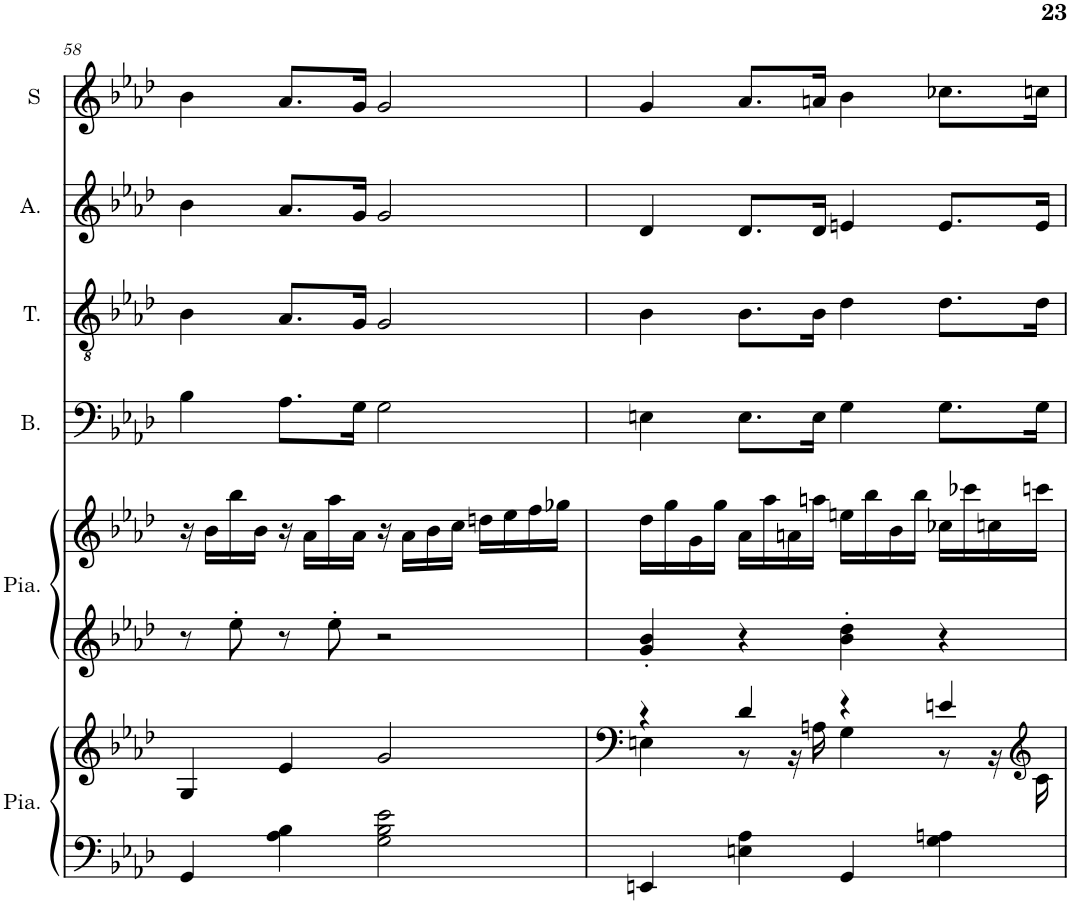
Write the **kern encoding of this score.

**kern	**kern	**kern	**kern	**kern	**kern	**kern	**kern
*part6	*part6	*part5	*part5	*part4	*part3	*part2	*part1
*staff8	*staff7	*staff6	*staff5	*staff4	*staff3	*staff2	*staff1
*I"Piano, main gauche	*	*I"Piano, main droite	*	*I"Basse	*I"Ténor	*I"Alto	*I"Soprano
*I'Pia.	*	*I'Pia.	*	*I'B.	*I'T.	*I'A.	*I'S
!!LO:PB:g=z
*clefG2	*clefG2	*clefG2	*clefG2	*clefF4	*clefGv2	*clefG2	*clefG2
*k[b-e-a-d-]	*k[b-e-a-d-]	*k[b-e-a-d-]	*k[b-e-a-d-]	*k[b-e-a-d-]	*k[b-e-a-d-]	*k[b-e-a-d-]	*k[b-e-a-d-]
*M4/4	*M4/4	*M4/4	*M4/4	*M4/4	*M4/4	*M4/4	*M4/4
=58	=58	=58	=58	=58	=58	=58	=58
4GG/	4G/	8r	16r	4B-\	4B-\	4b-\	4b-\
.	.	.	16b-\LL	.	.	.	.
.	.	8ee-'\	16bb-\	.	.	.	.
.	.	.	16b-\JJ	.	.	.	.
4A-\ 4B-\	4e-/	8r	16r	8.A-\L	8.A-/L	8.a-/L	8.a-/L
.	.	.	16a-\LL	.	.	.	.
.	.	8ee-'\	16aa-\	.	.	.	.
.	.	.	16a-\JJ	16G\Jk	16G/Jk	16g/Jk	16g/Jk
2G\ 2B-\ 2e-\	2g/	2r	16r	2G\	2G/	2g/	2g/
.	.	.	16a-\LL	.	.	.	.
.	.	.	16b-\	.	.	.	.
.	.	.	16cc\JJ	.	.	.	.
.	.	.	16ddn\LL	.	.	.	.
.	.	.	16ee-\	.	.	.	.
.	.	.	16ff\	.	.	.	.
.	.	.	16gg-X\JJ	.	.	.	.
=59	=59	=59	=59	=59	=59	=59	=59
*	*^	*	*	*	*	*	*
4EEn/	4r	4En\	4g/' 4b-/'	16dd-\LL	4En\	4B-\	4d-/	4g/
.	.	.	.	16gg\	.	.	.	.
.	.	.	.	16g\	.	.	.	.
.	.	.	.	16gg\JJ	.	.	.	.
4En\ 4A-\	4d-/	8r	4r	16a-\LL	8.E\L	8.B-\L	8.d-/L	8.a-/L
.	.	.	.	16aa-\	.	.	.	.
.	.	16r	.	16an\	.	.	.	.
.	.	16An\	.	16aan\JJ	16E\Jk	16B-\Jk	16d-/Jk	16an/Jk
4GG/	4r	4G\	4b-\' 4dd-\'	16een\LL	4G\	4d-\	4en/	4b-\
.	.	.	.	16bb-\	.	.	.	.
.	.	.	.	16b-\	.	.	.	.
.	.	.	.	16bb-\JJ	.	.	.	.
4G\ 4An\	4en/	8r	4r	16cc-X\LL	8.G\L	8.d-\L	8.e/L	8.cc-X\L
.	.	.	.	16ccc-X\	.	.	.	.
.	.	16r	.	16ccn\	.	.	.	.
*	*clefG2	*	*	*	*	*	*	*
.	.	16c\	.	16cccn\JJ	16G\Jk	16d-\Jk	16e/Jk	16ccn\Jk
*	*v	*v	*	*	*	*	*	*
=	=	=	=	=	=	=	=
*-	*-	*-	*-	*-	*-	*-	*-
